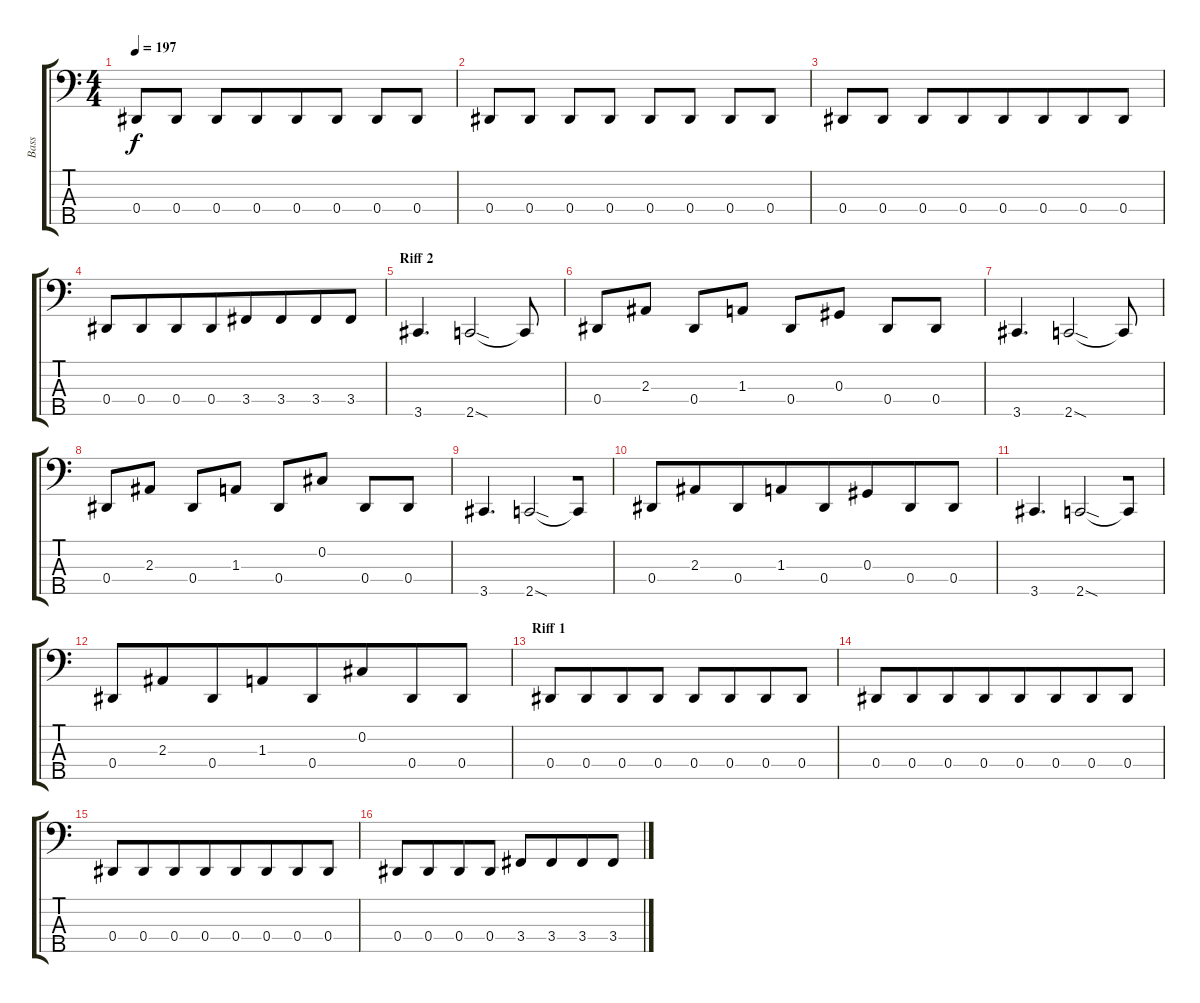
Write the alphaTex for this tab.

\track ("Bass" "Bass") {instrument electricbassfinger}
\staff {score tabs}
\tuning (Gb2 Db2 Ab1 Eb1 Bb0) {hide}
\ts (4 4)
\tempo 197
\clef f4
\ks c
0.4.8{dy f} 0.4.8 0.4.8 0.4.8{beam merge} 0.4.8{beam merge} 0.4.8 0.4.8{beam merge} 0.4.8 |
0.4.8{beam merge} 0.4.8 0.4.8{beam merge} 0.4.8 0.4.8{beam merge} 0.4.8 0.4.8{beam merge} 0.4.8 |
0.4.8{beam merge} 0.4.8 0.4.8{beam merge} 0.4.8{beam merge} 0.4.8{beam merge} 0.4.8{beam merge} 0.4.8 0.4.8 |
0.4.8{beam merge} 0.4.8{beam merge} 0.4.8{beam merge} 0.4.8{beam merge} 3.4.8{beam merge} 3.4.8{beam merge} 3.4.8{beam merge} 3.4.8 |
\section ("" "Riff 2")
3.5.4{d beam merge} 2.5{sod}.2 2.5{t}.8 |
0.4.8 2.3.8 0.4.8 1.3.8 0.4.8 0.3.8 0.4.8 0.4.8 |
3.5.4{d} 2.5{sod}.2 2.5{t}.8 |
0.4.8 2.3.8 0.4.8 1.3.8 0.4.8 0.2.8 0.4.8 0.4.8 |
3.5.4{d beam merge} 2.5{sod}.2{beam merge} 2.5{t}.8 |
0.4.8 2.3.8{beam merge} 0.4.8{beam merge} 1.3.8{beam merge} 0.4.8{beam merge} 0.3.8{beam merge} 0.4.8 0.4.8 |
3.5.4{d beam merge} 2.5{sod}.2{beam merge} 2.5{t}.8 |
0.4.8{beam merge} 2.3.8{beam merge} 0.4.8{beam merge} 1.3.8{beam merge} 0.4.8 0.2.8{beam merge} 0.4.8{beam merge} 0.4.8 |
\section ("" "Riff 1")
0.4.8{beam merge} 0.4.8{beam merge} 0.4.8{beam merge} 0.4.8 0.4.8{beam merge} 0.4.8{beam merge} 0.4.8{beam merge} 0.4.8 |
0.4.8{beam merge} 0.4.8{beam merge} 0.4.8{beam merge} 0.4.8{beam merge} 0.4.8 0.4.8{beam merge} 0.4.8{beam merge} 0.4.8 |
0.4.8{beam merge} 0.4.8{beam merge} 0.4.8{beam merge} 0.4.8{beam merge} 0.4.8{beam merge} 0.4.8{beam merge} 0.4.8 0.4.8 |
0.4.8{beam merge} 0.4.8{beam merge} 0.4.8{beam merge} 0.4.8 3.4.8{beam merge} 3.4.8{beam merge} 3.4.8{beam merge} 3.4.8
